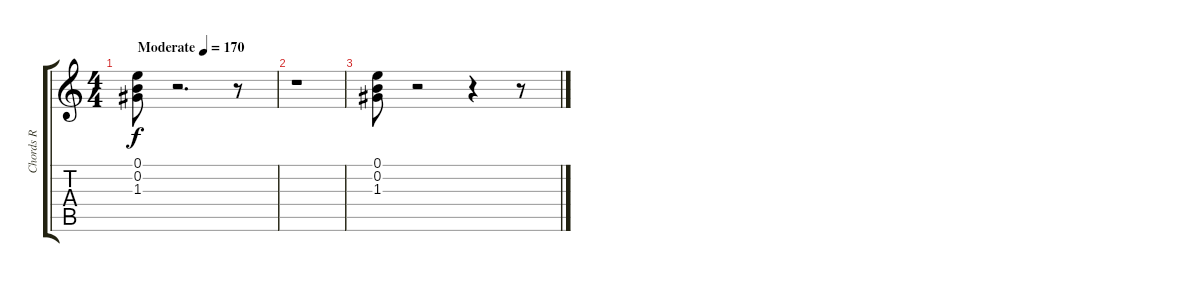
\track ("Chords R" "Chords R") {instrument acousticguitarsteel}
\staff {score tabs}
\tuning (E4 B3 G3 D3 A2 E2) {hide}
\ts (4 4)
\tempo (170 "Moderate")
\clef g2
\ks c
(0.1 0.2 1.3).8{dy f instrument acousticguitarsteel} r.2{d} r.8 |
r.1 |
(0.1 0.2 1.3).8 r.2 r.4 r.8
